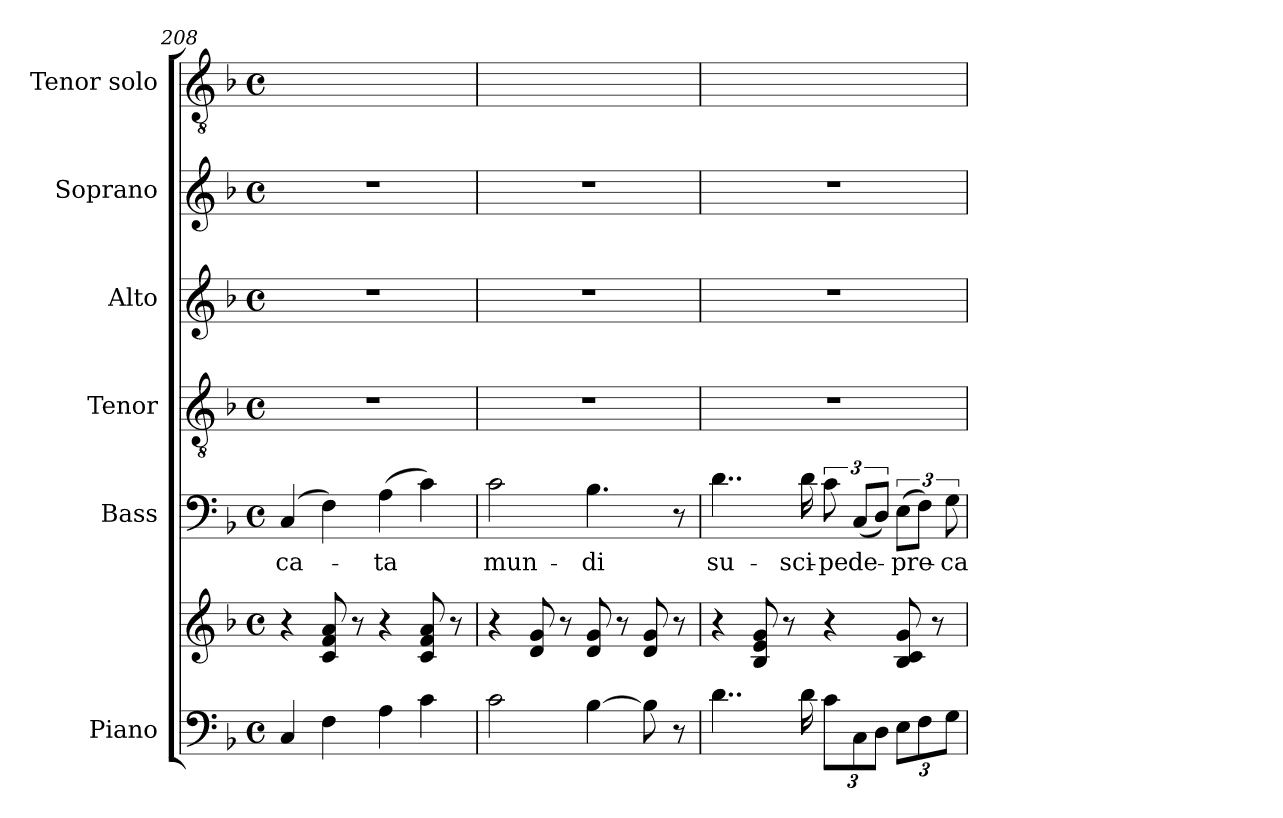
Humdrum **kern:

**kern	**kern	**kern	**text	**kern	**kern	**kern	**kern
*part6	*part6	*part5	*part5	*part4	*part3	*part2	*part1
*staff7	*staff6	*staff5	*staff5	*staff4	*staff3	*staff2	*staff1
*I"Piano	*	*I"Bass	*	*I"Tenor	*I"Alto	*I"Soprano	*I"Tenor solo
*I'Pno.	*	*I'B.	*	*I'T.	*I'A.	*I'S.	*I'T.s
!!LO:PB:g=z
*clefF4	*clefG2	*clefF4	*	*clefGv2	*clefG2	*clefG2	*clefGv2
*k[b-]	*k[b-]	*k[b-]	*	*k[b-]	*k[b-]	*k[b-]	*k[b-]
*M4/4	*M4/4	*M4/4	*	*M4/4	*M4/4	*M4/4	*M4/4
*met(c)	*met(c)	*met(c)	*	*met(c)	*met(c)	*met(c)	*met(c)
=208	=208	=208	=208	=208	=208	=208	=208
!	!	!	!LO:LY:b	!	!	!	!
4C/	4r	(>4C/	-ca-	1r	1r	1r	1ryy
4F\	8c/ 8f/ 8a/	4F\)	.	.	.	.	.
.	8r	.	.	.	.	.	.
!	!	!	!LO:LY:b	!	!	!	!
4A\	4r	(>4A\	-ta	.	.	.	.
4c\	8c/ 8f/ 8a/	4c\)	.	.	.	.	.
.	8r	.	.	.	.	.	.
=209	=209	=209	=209	=209	=209	=209	=209
!	!	!	!LO:LY:b	!	!	!	!
2c\	4r	2c\	mun-	1r	1r	1r	1ryy
.	8d/ 8g/	.	.	.	.	.	.
.	8r	.	.	.	.	.	.
!	!	!	!LO:LY:b	!	!	!	!
[4B-\	8d/ 8g/	4.B-\	-di	.	.	.	.
.	8r	.	.	.	.	.	.
8B-\]	8d/ 8g/	.	.	.	.	.	.
8r	8r	8r	.	.	.	.	.
=210	=210	=210	=210	=210	=210	=210	=210
!	!	!	!LO:LY:b	!	!	!	!
4..d\	4r	4..d\	su-	1r	1r	1r	1ryy
.	8B-/ 8e/ 8g/	.	.	.	.	.	.
.	8r	.	.	.	.	.	.
!	!	!	!LO:LY:b	!	!	!	!
16d\	.	16d\	-sci-	.	.	.	.
*Xbrackettup	*	*	*	*	*	*	*
!	!	!	!LO:LY:b	!	!	!	!
12c\L	4r	12c\	-pe	.	.	.	.
!	!	!	!LO:LY:b	!	!	!	!
12C\	.	(<12C/L	de-	.	.	.	.
12D\J	.	12D/J)	.	.	.	.	.
!	!	!	!LO:LY:b	!	!	!	!
12E\L	8B-/ 8c/ 8g/	(>12E\L	-pre-	.	.	.	.
12F\	.	12F\J)	.	.	.	.	.
.	8r	.	.	.	.	.	.
!	!	!	!LO:LY:b	!	!	!	!
12G\J	.	12G\	-ca-	.	.	.	.
=	=	=	=	=	=	=	=
*-	*-	*-	*-	*-	*-	*-	*-
